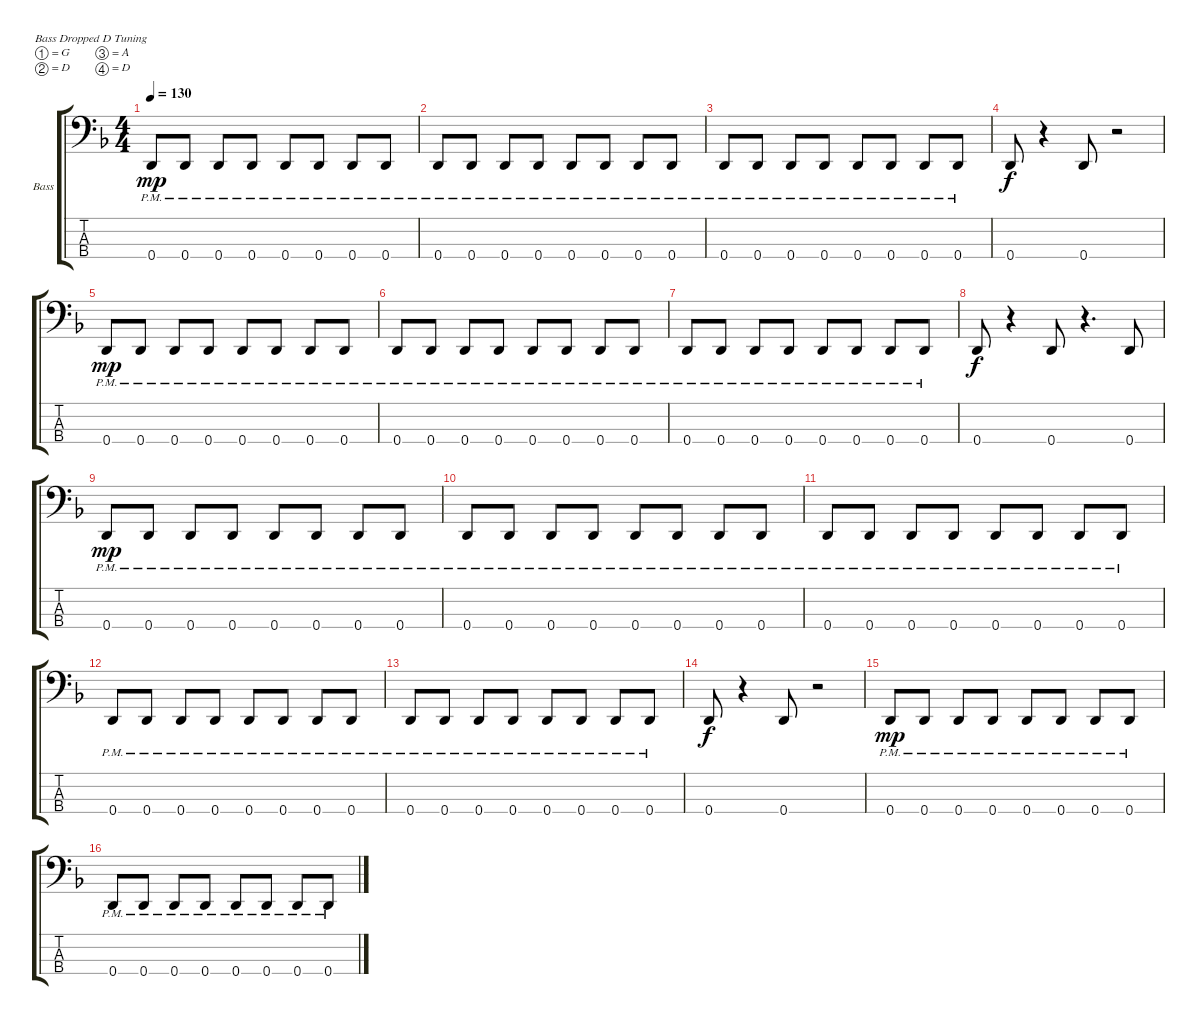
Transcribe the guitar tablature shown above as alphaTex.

\defaultSystemsLayout 4
\bracketExtendMode groupsimilarinstruments
\firstSystemTrackNameOrientation horizontal
\otherSystemsTrackNameOrientation horizontal
\track ("Bass" "Bass") {instrument electricbassfinger}
\staff {score tabs}
\tuning (G2 D2 A1 D1)
\ts (4 4)
\tempo 130
\clef f4
\ks f
0.4{pm}.8{dy mp} 0.4{pm}.8 0.4{pm}.8 0.4{pm}.8 0.4{pm}.8 0.4{pm}.8 0.4{pm}.8 0.4{pm}.8 |
0.4{pm}.8 0.4{pm}.8 0.4{pm}.8 0.4{pm}.8 0.4{pm}.8 0.4{pm}.8 0.4{pm}.8 0.4{pm}.8 |
0.4{pm}.8 0.4{pm}.8 0.4{pm}.8 0.4{pm}.8 0.4{pm}.8 0.4{pm}.8 0.4{pm}.8 0.4{pm}.8 |
0.4.8{dy f} r.4 0.4.8 r.2 |
0.4{pm}.8{dy mp} 0.4{pm}.8 0.4{pm}.8 0.4{pm}.8 0.4{pm}.8 0.4{pm}.8 0.4{pm}.8 0.4{pm}.8 |
0.4{pm}.8 0.4{pm}.8 0.4{pm}.8 0.4{pm}.8 0.4{pm}.8 0.4{pm}.8 0.4{pm}.8 0.4{pm}.8 |
0.4{pm}.8 0.4{pm}.8 0.4{pm}.8 0.4{pm}.8 0.4{pm}.8 0.4{pm}.8 0.4{pm}.8 0.4{pm}.8 |
0.4.8{dy f} r.4 0.4.8 r.4{d} 0.4.8 |
0.4{pm}.8{dy mp} 0.4{pm}.8 0.4{pm}.8 0.4{pm}.8 0.4{pm}.8 0.4{pm}.8 0.4{pm}.8 0.4{pm}.8 |
0.4{pm}.8 0.4{pm}.8 0.4{pm}.8 0.4{pm}.8 0.4{pm}.8 0.4{pm}.8 0.4{pm}.8 0.4{pm}.8 |
0.4{pm}.8 0.4{pm}.8 0.4{pm}.8 0.4{pm}.8 0.4{pm}.8 0.4{pm}.8 0.4{pm}.8 0.4{pm}.8 |
0.4{pm}.8 0.4{pm}.8 0.4{pm}.8 0.4{pm}.8 0.4{pm}.8 0.4{pm}.8 0.4{pm}.8 0.4{pm}.8 |
0.4{pm}.8 0.4{pm}.8 0.4{pm}.8 0.4{pm}.8 0.4{pm}.8 0.4{pm}.8 0.4{pm}.8 0.4{pm}.8 |
0.4.8{dy f} r.4 0.4.8 r.2 |
0.4{pm}.8{dy mp} 0.4{pm}.8 0.4{pm}.8 0.4{pm}.8 0.4{pm}.8 0.4{pm}.8 0.4{pm}.8 0.4{pm}.8 |
0.4{pm}.8 0.4{pm}.8 0.4{pm}.8 0.4{pm}.8 0.4{pm}.8 0.4{pm}.8 0.4{pm}.8 0.4{pm}.8
